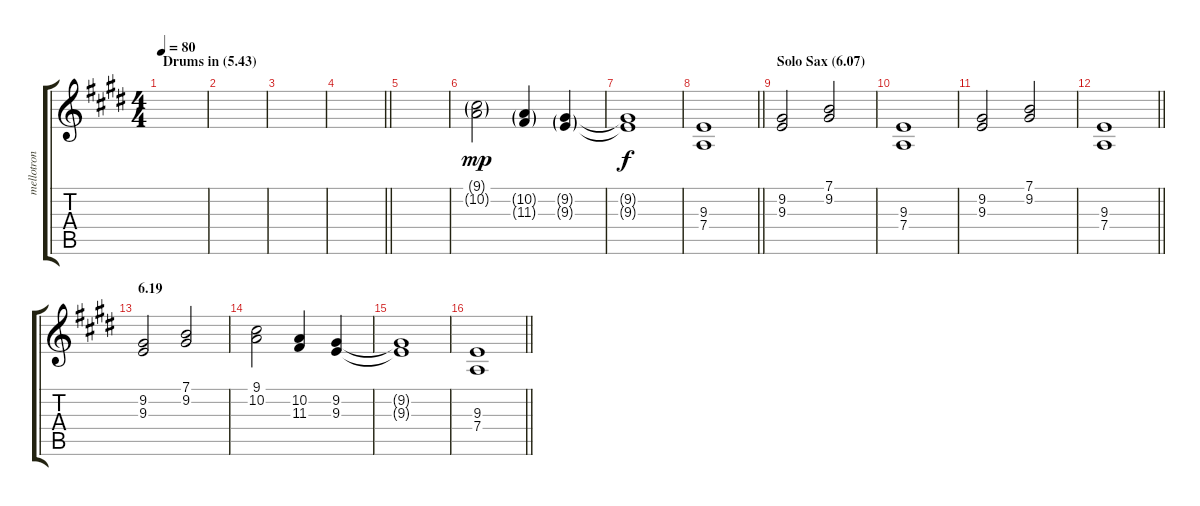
\track ("mellotron" "mellotron") {instrument stringensemble1}
\staff {score tabs}
\tuning (E4 B3 G3 D3 A2 E2) {hide}
\ts (4 4)
\section ("" "Drums in (5.43)")
\tempo 80
\clef g2
\ks e
|
|
|
\barLineRight lightlight
|
|
(9.1{g} 10.2{g}).2{dy mp} (10.2{g} 11.3{g}).4 (9.2{g} 9.3{g}).4 |
(9.2{t} 9.3{t}).1{dy f} |
\barLineRight lightlight
(9.3 7.4).1 |
\section ("" "Solo Sax (6.07)")
(9.2 9.3).2 (7.1 9.2).2 |
(9.3 7.4).1 |
(9.2 9.3).2 (7.1 9.2).2 |
\barLineRight lightlight
(9.3 7.4).1 |
\section ("" "6.19")
(9.2 9.3).2 (7.1 9.2).2 |
(9.1 10.2).2 (10.2 11.3).4 (9.2 9.3).4 |
(9.2{t} 9.3{t}).1 |
\barLineRight lightlight
(9.3 7.4).1
